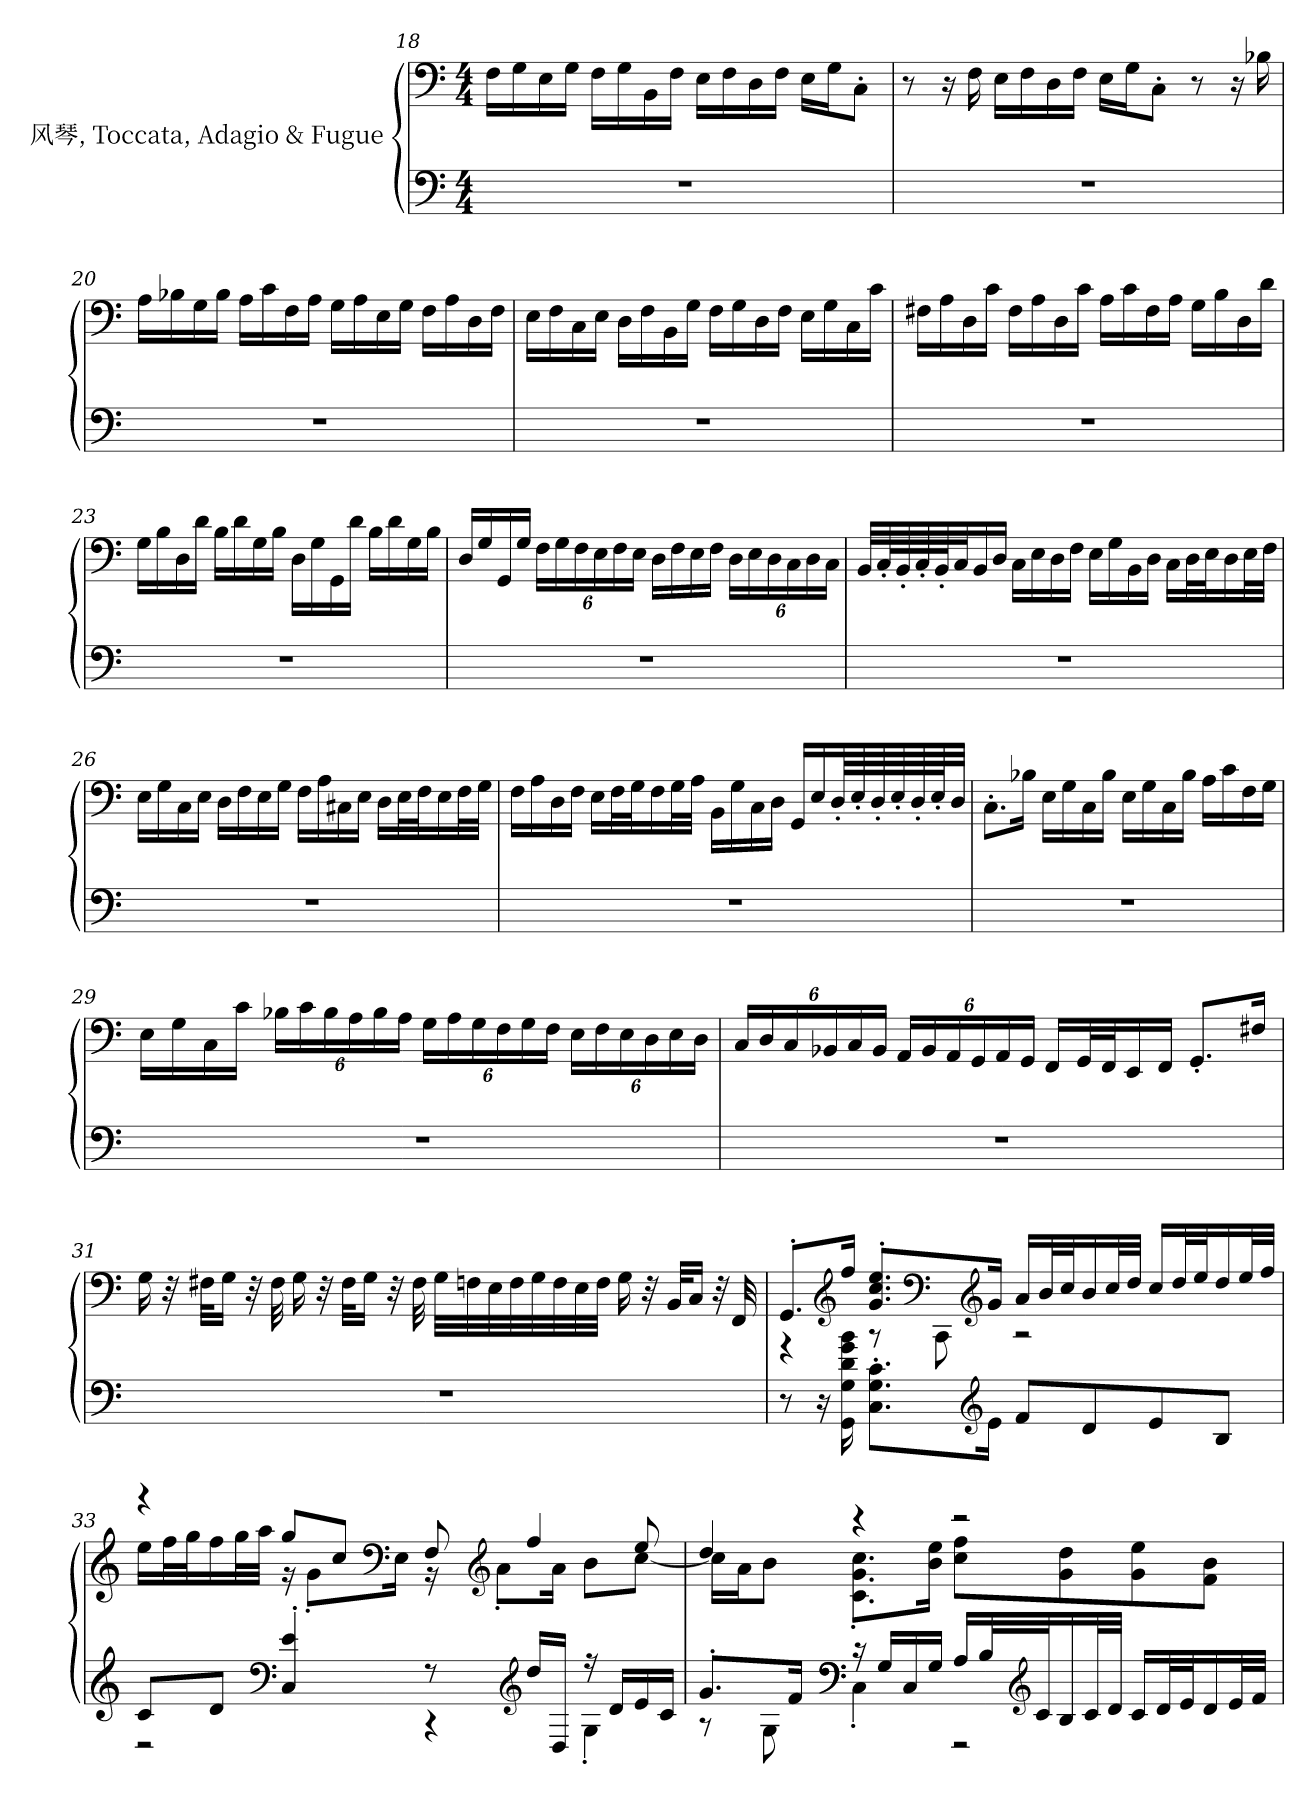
**kern	**kern
*part1	*part1
*staff2	*staff1
*I"风琴, Toccata, Adagio &amp; Fugue	*
*clefF4	*clefF4
*k[]	*k[]
*M4/4	*M4/4
=18	=18
1r	16F\LL
.	16G\
.	16E\
.	16G\JJ
.	16F\LL
.	16G\
.	16BB\
.	16F\JJ
.	16E\LL
.	16F\
.	16D\
.	16F\JJ
.	16E\LL
.	16G\J
.	8C'\J
!!LO:LB:g=z
=19	=19
1r	8r
.	16r
.	16F\
.	16E\LL
.	16F\
.	16D\
.	16F\JJ
.	16E\LL
*	*MM50
.	16G\J
.	8C'\J
.	8r
.	16r
*	*MM57
.	16B-X\
=20	=20
*	*MM60
1r	16A\LL
*	*MM62
.	16B-X\
.	16G\
.	16B-\JJ
.	16A\LL
.	16c\
.	16F\
.	16A\JJ
.	16G\LL
.	16A\
.	16E\
.	16G\JJ
.	16F\LL
.	16A\
.	16D\
.	16F\JJ
=21	=21
1r	16E\LL
.	16F\
.	16C\
.	16E\JJ
.	16D\LL
.	16F\
.	16BB\
.	16G\JJ
.	16F\LL
.	16G\
.	16D\
.	16F\JJ
.	16E\LL
.	16G\
.	16C\
.	16c\JJ
!!LO:LB:g=z
=22	=22
1r	16F#X\LL
.	16A\
.	16D\
.	16c\JJ
.	16F#\LL
.	16A\
.	16D\
.	16c\JJ
.	16A\LL
.	16c\
.	16F#\
.	16A\JJ
.	16G\LL
.	16B\
.	16D\
.	16d\JJ
=23	=23
1r	16G\LL
.	16B\
.	16D\
.	16d\JJ
.	16B\LL
.	16d\
.	16G\
.	16B\JJ
.	16D\LL
.	16G\
.	16GG\
.	16d\JJ
.	16B\LL
.	16d\
.	16G\
.	16B\JJ
!!LO:LB:g=z
=24	=24
1r	16D/LL
.	16G/
.	16GG/
.	16G/JJ
*	*Xbrackettup
.	24F\LL
.	24G\
.	24F\
.	24E\
.	24F\
.	24E\JJ
.	16D\LL
.	16F\
.	16E\
.	16F\JJ
.	24D\LL
.	24E\
.	24D\
.	24C\
.	24D\
.	24C\JJ
=25	=25
1r	32BB/LLL
.	64C'/L
.	64BB'/
.	64C'/
.	64BB'/J
.	32C/J
.	16BB/
.	16D/JJ
.	16C\LL
.	16E\
.	16D\
.	16F\JJ
.	16E\LL
.	16G\
.	16BB\
.	16D\JJ
.	16C\LL
.	32D\L
.	32E\J
.	16D\
.	32E\L
.	32F\JJJ
!!LO:LB:g=z
=26	=26
1r	16E\LL
.	16G\
.	16C\
.	16E\JJ
.	16D\LL
.	16F\
.	16E\
.	16G\JJ
.	16F\LL
.	16A\
.	16C#X\
.	16E\JJ
.	16D\LL
.	32E\L
.	32F\J
.	16E\
.	32F\L
.	32G\JJJ
=27	=27
1r	16F\LL
.	16A\
.	16D\
.	16F\JJ
.	16E\LL
.	32F\L
.	32G\J
.	16F\
.	32G\L
.	32A\JJJ
.	16BB\LL
.	16G\
.	16C\
.	16D\JJ
.	16GG/LL
.	16E/
.	64D'/LL
.	64E'/
.	64D'/
.	64E'/
.	64D'/
.	64E'/J
.	32D/JJJ
!!LO:LB:g=z
=28	=28
*	*MM62
1r	8.C'\L
*	*MM60
.	16B-X\Jk
*	*MM60
.	16E\LL
.	16G\
.	16C\
.	16B-\JJ
.	16E\LL
.	16G\
.	16C\
.	16B-\JJ
.	16A\LL
.	16c\
.	16F\
.	16G\JJ
=29	=29
1r	16E\LL
.	16G\
.	16C\
.	16c\JJ
.	24B-X\LL
.	24c\
.	24B-\
.	24A\
.	24B-\
.	24A\JJ
.	24G\LL
.	24A\
.	24G\
.	24F\
.	24G\
.	24F\JJ
.	24E\LL
.	24F\
.	24E\
.	24D\
.	24E\
.	24D\JJ
!!LO:PB:g=z
=30	=30
1r	24C/LL
.	24D/
.	24C/
.	24BB-X/
.	24C/
.	24BB-/JJ
.	24AA/LL
.	24BB-/
.	24AA/
.	24GG/
.	24AA/
.	24GG/JJ
.	16FF/LL
.	32GG/L
.	32FF/J
.	16EE/
.	16FF/JJ
.	8.GG'/L
*	*MM59
.	16F#X/Jk
=31	=31
1r	16G\
.	32r
.	32F#X\KLL
.	16G\JJ
.	32r
.	32F#\
.	16G\
.	32r
.	32F#\KLL
.	16G\JJ
.	32r
.	32F#\
.	32G\LLL
.	32Fn\
.	32E\
.	32F\
.	32G\
.	32F\
.	32E\
.	32F\JJJ
*	*MM48
.	16G\
.	32r
.	32BB/KLL
.	16C/JJ
.	32r
.	32FF/
!!LO:LB:g=z
=32	=32
*	*^
8r	8.GG'/L	4r
16r	.	.
*	*clefG2	*
16GG\ 16G\ 16d\ 16g\ 16b\	16ff/Jk	.
8.C\' 8.G\' 8.c\'L	8.g/' 8.cc/' 8.ee/'L	8r
*	*clefF4	*
.	.	8CC\
*clefG2	*clefG2	*
16e\Jk	16g/Jk	.
8f/L	16a/LL	2r
.	32b/L	.
.	32cc/J	.
8d/	16b/	.
.	32cc/L	.
.	32dd/JJJ	.
8e/	16cc/LL	.
.	32dd/L	.
.	32ee/J	.
8B/J	16dd/	.
.	32ee/L	.
.	32ff/JJJ	.
=33	=33	=33
*^	*	*
8c/L	2r	4r	16ee\LL
.	.	.	32ff\L
.	.	.	32gg\J
8d/J	.	.	16ff\
.	.	.	32gg\L
.	.	.	32aa\JJJ
*clefF4	*	*	*
4C/' 4e/'	.	8gg/L	16r
.	.	.	8g'\L
.	.	8cc/J	.
*	*	*clefF4	*
.	.	.	16E\Jk
8r	4r	8F/	16r
*	*	*clefG2	*
.	.	.	8a'\L
*clefG2	*	*	*
16dd/LL	.	4ff/	.
16D/JJ	.	.	16a\Jk
16r	4G'\	.	8b\L
16d/LL	.	.	.
16e/	.	8ee/	[8cc\J
16c/JJ	.	.	.
!!LO:LB:g=z	!!
=34	=34	=34	=34
8.g'/L	8r	4dd/	16cc\LL]
.	.	.	16a\J
.	8G\	.	8b\J
16f/Jk	.	.	.
*clefF4	*	*	*
16r	4C'\	4r	8.c\' 8.g\' 8.cc\'L
16G/LL	.	.	.
16C/	.	.	.
16G/JJ	.	.	16b\ 16ee\Jk
16A/LL	2r	2r	8cc\ 8ff\L
32B/L	.	.	.
*clefG2	*	*	*
32c/J	.	.	.
16B/	.	.	8g\ 8dd\
32c/L	.	.	.
32d/JJJ	.	.	.
16c/LL	.	.	8g\ 8ee\
32d/L	.	.	.
32e/J	.	.	.
16d/	.	.	8f\ 8b\J
32e/L	.	.	.
32f/JJJ	.	.	.
*v	*v	*	*
*	*v	*v
=	=
*-	*-
